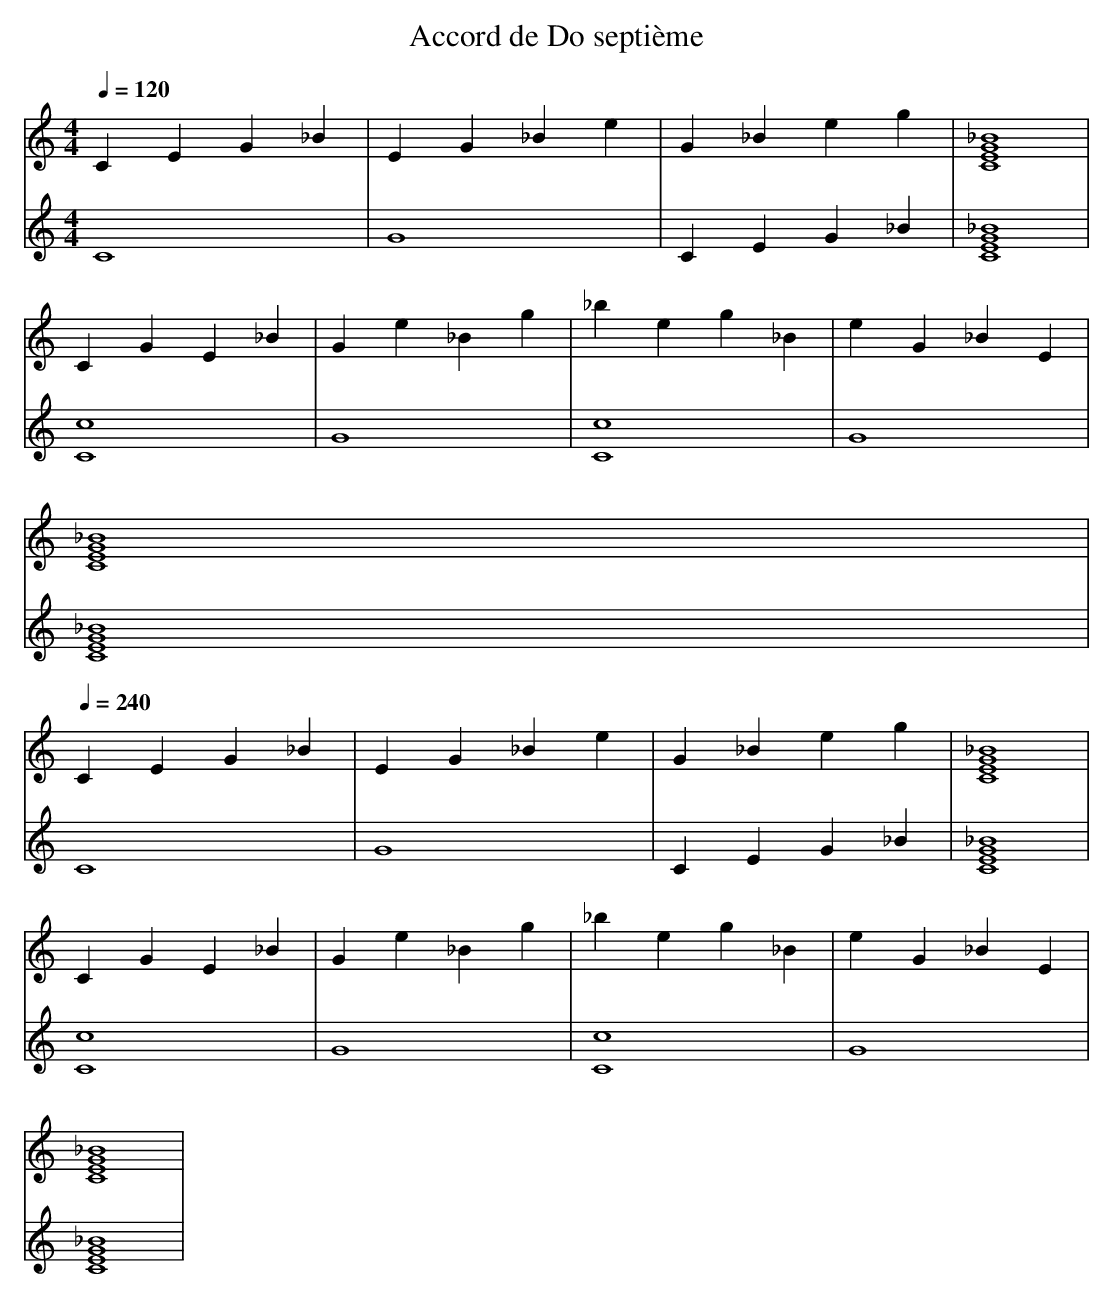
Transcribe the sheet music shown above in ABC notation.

X:1
T:Accord de Do septième
M: 4/4
L: 1/4
Q:1/4=120
K:C
V:1
C E G _B | E G _B e | G _B e g | [C4 E4 G4 _B4] |
C G E _B | G e _B g | _b e g _B | e G _B E |
[C4 E4 G4 _B4] |
Q:1/4=240
C E G _B | E G _B e | G _B e g | [C4 E4 G4 _B4] |
C G E _B | G e _B g | _b e g _B | e G _B E |
[C4 E4 G4 _B4] |
V:2
C4 | G4 | C E G _B | [C4 E4 G4 _B4] |
[C4 c4] | G4 | [C4 c4] | G4 |
[C4 E4 G4 _B4] |
Q:1/4=240
C4 | G4 | C E G _B | [C4 E4 G4 _B4] |
[C4 c4] | G4 | [C4 c4] | G4 |
[C4 E4 G4 _B4] |
